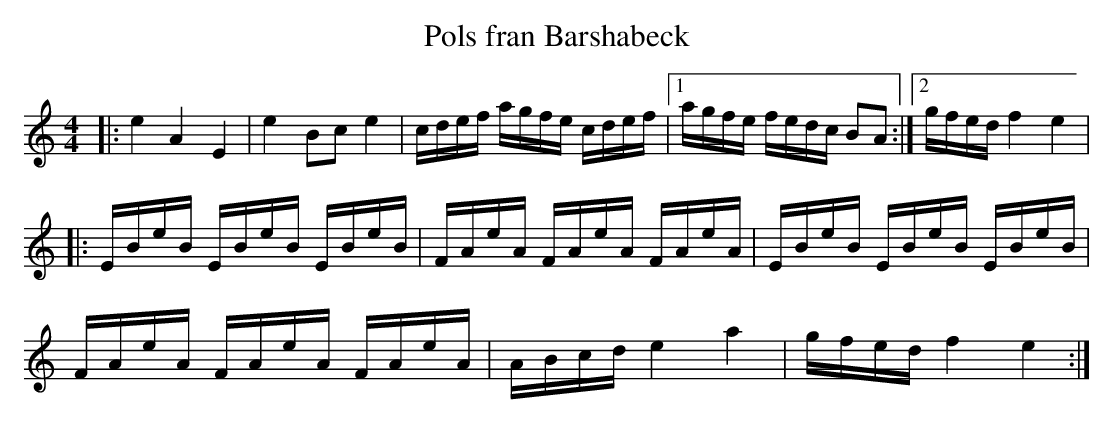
X:1
T: Pols fran Barshabeck
L:1/16
M:4/4
K:C major
|:e4 A4 E4|e4 B2c2 e4| cdef agfe cdef|1 agfe fedc B2A2:|2 gfed f4e4|
|:EBeB EBeB EBeB| FAeA FAeA FAeA|EBeB EBeB EBeB|
FAeA FAeA FAeA|ABcd e4 a4|gfedf4e4:|
